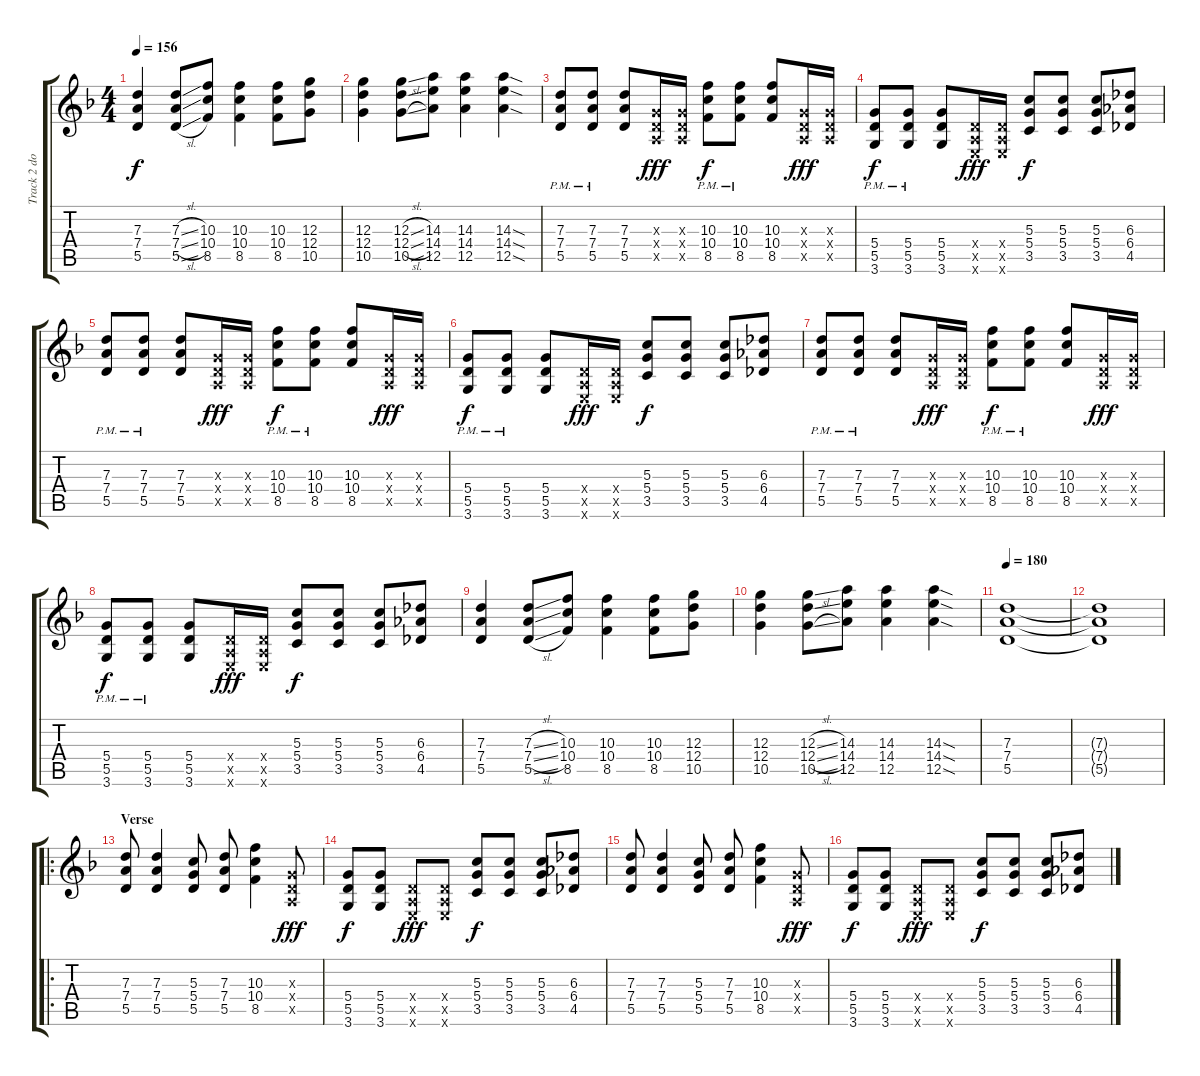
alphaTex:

\track ("Track 2 doubling" "Track 2 do") {instrument overdrivenguitar}
\staff {score tabs}
\tuning (E4 B3 G3 D3 A2 E2) {hide}
\ts (4 4)
\tempo 156
\clef g2
\ks f
(7.3 7.4 5.5).4{dy f} (7.3{sl} 7.4{sl} 5.5{sl}).8 (10.3 10.4 8.5).8 (10.3 10.4 8.5).4 (10.3 10.4 8.5).8 (12.3 12.4 10.5).8 |
(12.3 12.4 10.5).4 (12.3{sl} 12.4{sl} 10.5{sl}).8 (14.3 14.4 12.5).8 (14.3 14.4 12.5).4 (14.3{sod} 14.4{sod} 12.5{sod}).4 |
(7.3{pm} 7.4{pm} 5.5{pm}).8 (7.3{pm} 7.4{pm} 5.5{pm}).8 (7.3 7.4 5.5).8 (0.3{x} 0.4{x} 0.5{x}).16{dy fff} (0.3{x} 0.4{x} 0.5{x}).16 (10.3{pm} 10.4{pm} 8.5{pm}).8{dy f} (10.3{pm} 10.4{pm} 8.5{pm}).8 (10.3 10.4 8.5).8 (0.3{x} 0.4{x} 0.5{x}).16{dy fff} (0.3{x} 0.4{x} 0.5{x}).16 |
(5.4{pm} 5.5{pm} 3.6{pm}).8{dy f} (5.4{pm} 5.5{pm} 3.6{pm}).8 (5.4 5.5 3.6).8 (0.4{x} 0.5{x} 0.6{x}).16{dy fff} (0.4{x} 0.5{x} 0.6{x}).16 (5.3 5.4 3.5).8{dy f} (5.3 5.4 3.5).8 (5.3 5.4 3.5).8 (6.3 6.4 4.5).8 |
(7.3{pm} 7.4{pm} 5.5{pm}).8 (7.3{pm} 7.4{pm} 5.5{pm}).8 (7.3 7.4 5.5).8 (0.3{x} 0.4{x} 0.5{x}).16{dy fff} (0.3{x} 0.4{x} 0.5{x}).16 (10.3{pm} 10.4{pm} 8.5{pm}).8{dy f} (10.3{pm} 10.4{pm} 8.5{pm}).8 (10.3 10.4 8.5).8 (0.3{x} 0.4{x} 0.5{x}).16{dy fff} (0.3{x} 0.4{x} 0.5{x}).16 |
(5.4{pm} 5.5{pm} 3.6{pm}).8{dy f} (5.4{pm} 5.5{pm} 3.6{pm}).8 (5.4 5.5 3.6).8 (0.4{x} 0.5{x} 0.6{x}).16{dy fff} (0.4{x} 0.5{x} 0.6{x}).16 (5.3 5.4 3.5).8{dy f} (5.3 5.4 3.5).8 (5.3 5.4 3.5).8 (6.3 6.4 4.5).8 |
(7.3{pm} 7.4{pm} 5.5{pm}).8 (7.3{pm} 7.4{pm} 5.5{pm}).8 (7.3 7.4 5.5).8 (0.3{x} 0.4{x} 0.5{x}).16{dy fff} (0.3{x} 0.4{x} 0.5{x}).16 (10.3{pm} 10.4{pm} 8.5{pm}).8{dy f} (10.3{pm} 10.4{pm} 8.5{pm}).8 (10.3 10.4 8.5).8 (0.3{x} 0.4{x} 0.5{x}).16{dy fff} (0.3{x} 0.4{x} 0.5{x}).16 |
(5.4{pm} 5.5{pm} 3.6{pm}).8{dy f} (5.4{pm} 5.5{pm} 3.6{pm}).8 (5.4 5.5 3.6).8 (0.4{x} 0.5{x} 0.6{x}).16{dy fff} (0.4{x} 0.5{x} 0.6{x}).16 (5.3 5.4 3.5).8{dy f} (5.3 5.4 3.5).8 (5.3 5.4 3.5).8 (6.3 6.4 4.5).8 |
(7.3 7.4 5.5).4 (7.3{sl} 7.4{sl} 5.5{sl}).8 (10.3 10.4 8.5).8 (10.3 10.4 8.5).4 (10.3 10.4 8.5).8 (12.3 12.4 10.5).8 |
(12.3 12.4 10.5).4 (12.3{sl} 12.4{sl} 10.5{sl}).8 (14.3 14.4 12.5).8 (14.3 14.4 12.5).4 (14.3{sod} 14.4{sod} 12.5{sod}).4 |
\tempo 180
(7.3 7.4 5.5).1 |
(7.3{t} 7.4{t} 5.5{t}).1 |
\ro
\section ("" "Verse")
(7.3 7.4 5.5).8 (7.3 7.4 5.5).4 (5.3 5.4 5.5).8 (7.3 7.4 5.5).8 (10.3 10.4 8.5).4 (0.3{x} 0.4{x} 0.5{x}).8{dy fff} |
(5.4 5.5 3.6).8{dy f} (5.4 5.5 3.6).8 (0.4{x} 0.5{x} 0.6{x}).8{dy fff} (0.4{x} 0.5{x} 0.6{x}).8 (5.3 5.4 3.5).8{dy f} (5.3 5.4 3.5).8 (5.3 5.4 3.5).8 (6.3 6.4 4.5).8 |
(7.3 7.4 5.5).8 (7.3 7.4 5.5).4 (5.3 5.4 5.5).8 (7.3 7.4 5.5).8 (10.3 10.4 8.5).4 (0.3{x} 0.4{x} 0.5{x}).8{dy fff} |
(5.4 5.5 3.6).8{dy f} (5.4 5.5 3.6).8 (0.4{x} 0.5{x} 0.6{x}).8{dy fff} (0.4{x} 0.5{x} 0.6{x}).8 (5.3 5.4 3.5).8{dy f} (5.3 5.4 3.5).8 (5.3 5.4 3.5).8 (6.3 6.4 4.5).8
